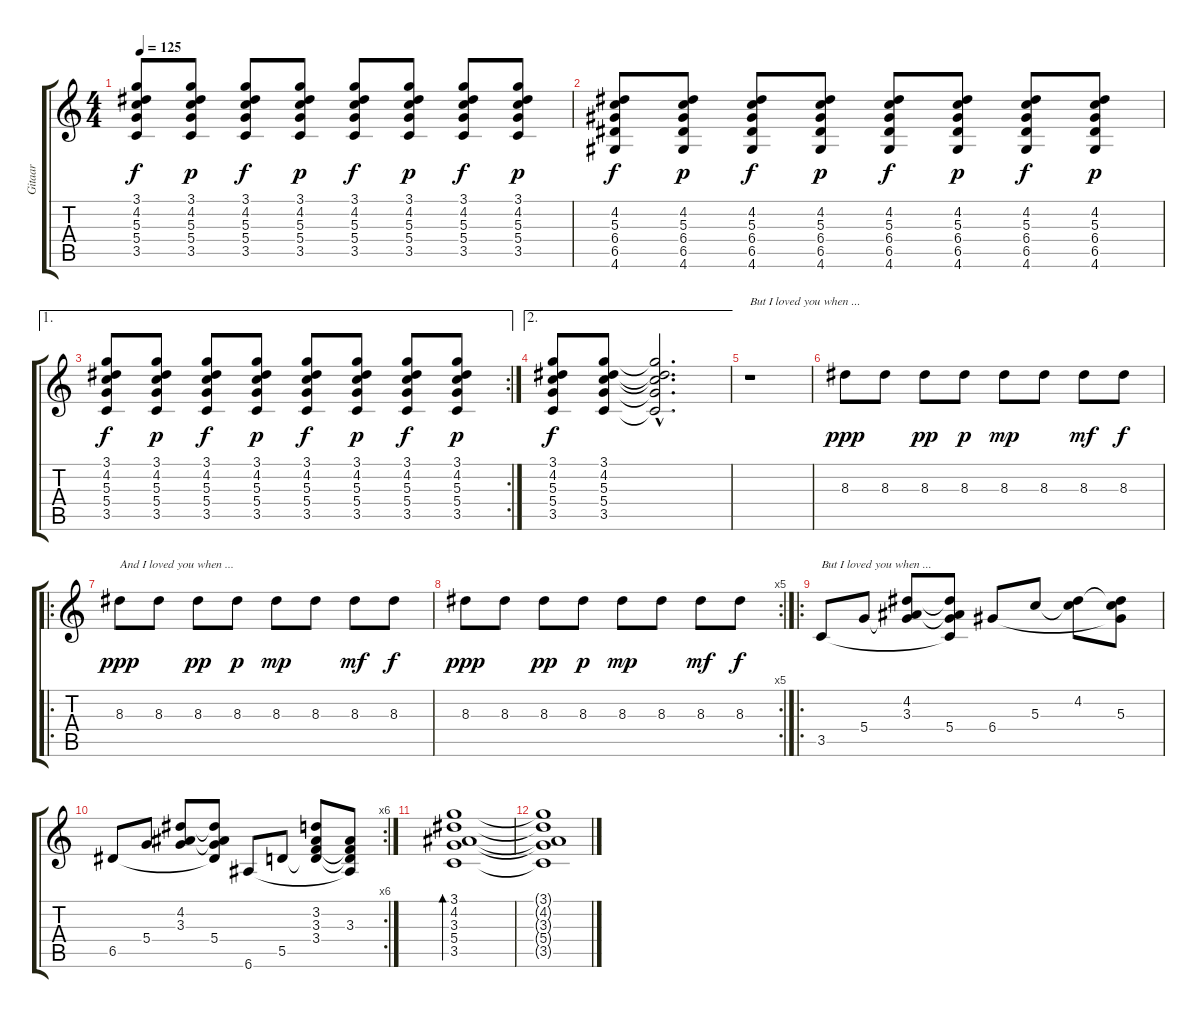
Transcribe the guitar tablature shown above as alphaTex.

\track ("Gitaar" "Gitaar") {instrument acousticguitarsteel}
\staff {score tabs}
\tuning (E4 B3 G3 D3 A2 E2) {hide}
\ts (4 4)
\tempo 125
\clef g2
\ks c
(3.1 4.2 5.3 5.4 3.5).8{dy f} (3.1 4.2 5.3 5.4 3.5).8{dy p} (3.1 4.2 5.3 5.4 3.5).8{dy f} (3.1 4.2 5.3 5.4 3.5).8{dy p} (3.1 4.2 5.3 5.4 3.5).8{dy f} (3.1 4.2 5.3 5.4 3.5).8{dy p} (3.1 4.2 5.3 5.4 3.5).8{dy f} (3.1 4.2 5.3 5.4 3.5).8{dy p} |
(4.2 5.3 6.4 6.5 4.6).8{dy f} (4.2 5.3 6.4 6.5 4.6).8{dy p} (4.2 5.3 6.4 6.5 4.6).8{dy f} (4.2 5.3 6.4 6.5 4.6).8{dy p} (4.2 5.3 6.4 6.5 4.6).8{dy f} (4.2 5.3 6.4 6.5 4.6).8{dy p} (4.2 5.3 6.4 6.5 4.6).8{dy f} (4.2 5.3 6.4 6.5 4.6).8{dy p} |
\ae 1
\rc 2
(3.1 4.2 5.3 5.4 3.5).8{dy f} (3.1 4.2 5.3 5.4 3.5).8{dy p} (3.1 4.2 5.3 5.4 3.5).8{dy f} (3.1 4.2 5.3 5.4 3.5).8{dy p} (3.1 4.2 5.3 5.4 3.5).8{dy f} (3.1 4.2 5.3 5.4 3.5).8{dy p} (3.1 4.2 5.3 5.4 3.5).8{dy f} (3.1 4.2 5.3 5.4 3.5).8{dy p} |
\ae 2
(3.1 4.2 5.3 5.4 3.5).8{dy f} (3.1 4.2 5.3 5.4 3.5).8 (3.1{hac t} 4.2{hac t} 5.3{hac t} 5.4{hac t} 3.5{hac t}).2{d} |
r.1{txt "But I loved you when ..."} |
8.3.8{dy ppp} 8.3.8 8.3.8{dy pp} 8.3.8{dy p} 8.3.8{dy mp} 8.3.8 8.3.8{dy mf} 8.3.8{dy f} |
\ro
8.3.8{txt "And I loved you when ..." dy ppp} 8.3.8 8.3.8{dy pp} 8.3.8{dy p} 8.3.8{dy mp} 8.3.8 8.3.8{dy mf} 8.3.8{dy f} |
\rc 5
8.3.8{dy ppp} 8.3.8 8.3.8{dy pp} 8.3.8{dy p} 8.3.8{dy mp} 8.3.8 8.3.8{dy mf} 8.3.8{dy f} |
\ro
3.5.8{txt "But I loved you when ..."} 5.4.8 (4.2 3.3 5.4{t}).8 (4.2{t} 3.3{t} 5.4 3.5{t}).8 6.4.8 5.3.8 (4.2 5.3{t}).8 (4.2{t} 5.3 6.4{t}).8 |
\rc 6
6.5.8 5.4.8 (4.2 3.3 5.4{t}).8 (4.2{t} 3.3{t} 5.4 6.5{t}).8 6.6.8 5.5.8 (3.2 3.3 3.4 5.5{t}).8 (3.3 3.4{t} 5.5{t} 6.6{t}).8 |
(3.1 4.2 3.3 5.4 3.5).1{bd 60} |
(3.1{t} 4.2{t} 3.3{t} 5.4{t} 3.5{t}).1
